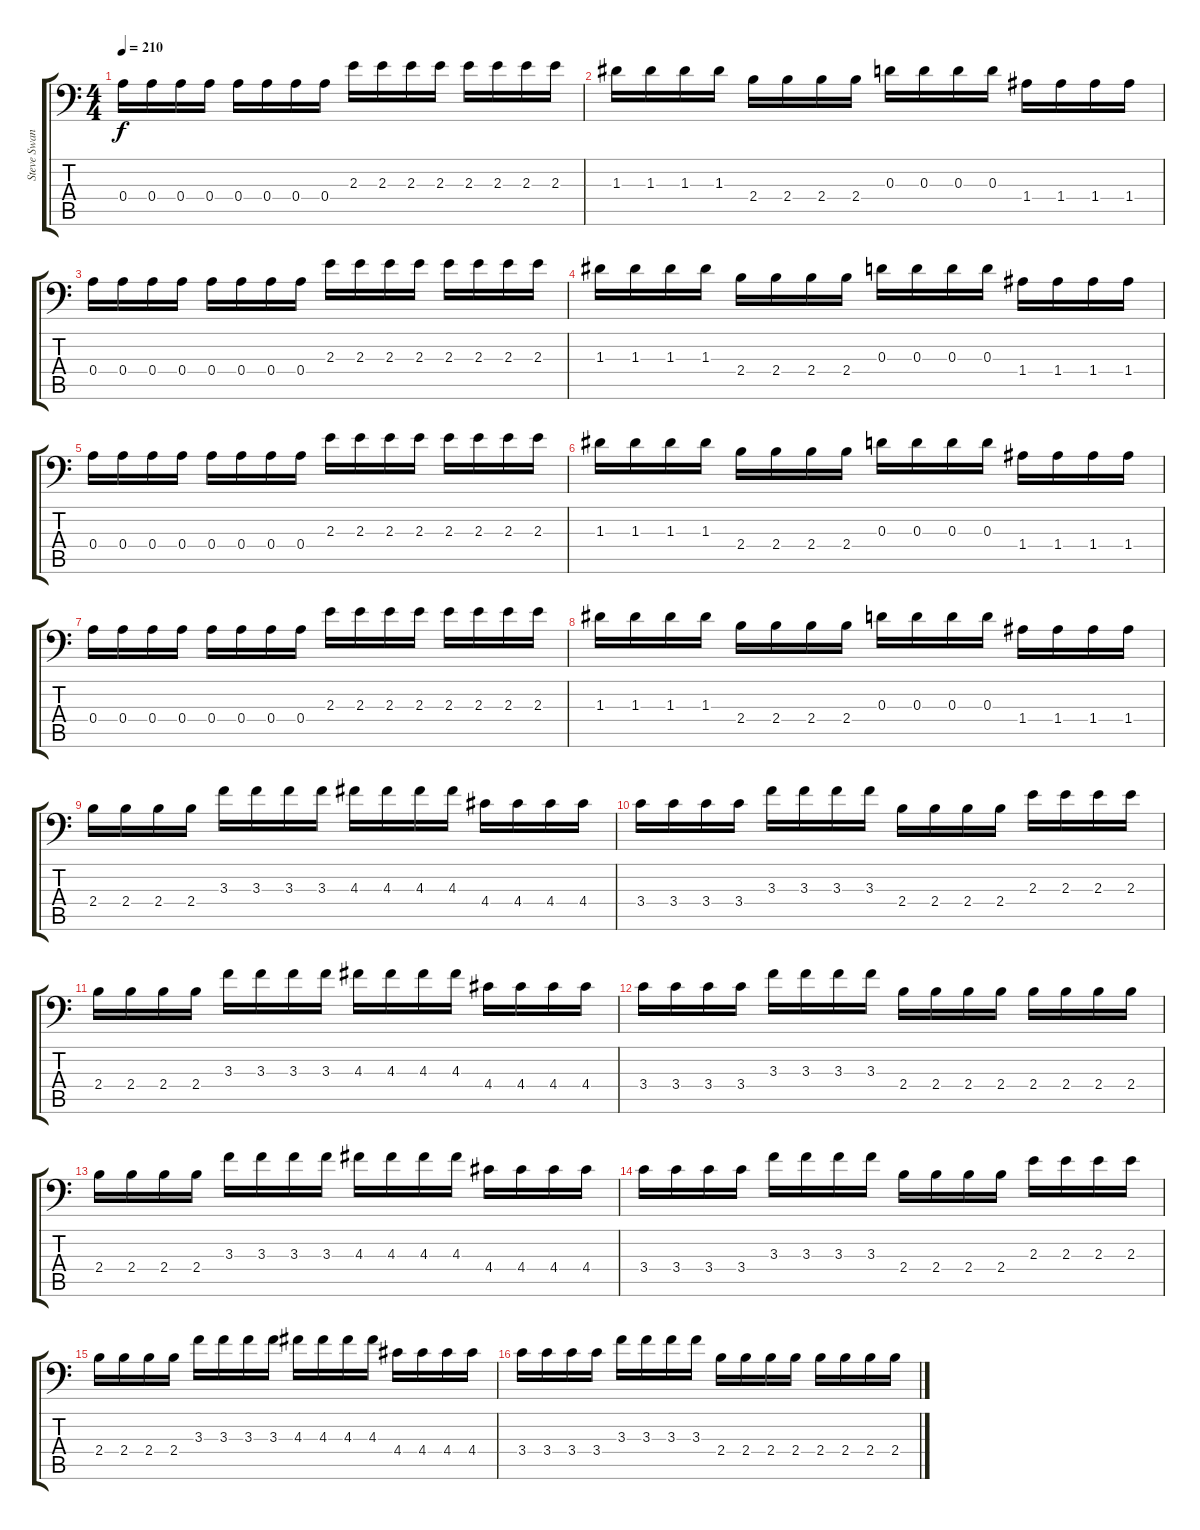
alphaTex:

\track ("Steve Swanson (Guitar)" "Steve Swan") {instrument distortionguitar}
\staff {score tabs}
\tuning (B3 Gb3 D3 A2 E2 A1) {hide}
\ts (4 4)
\tempo 210
\clef f4
\ks c
0.4.16{dy f} 0.4.16 0.4.16 0.4.16 0.4.16 0.4.16 0.4.16 0.4.16 2.3.16 2.3.16 2.3.16 2.3.16 2.3.16 2.3.16 2.3.16 2.3.16 |
1.3.16 1.3.16 1.3.16 1.3.16 2.4.16 2.4.16 2.4.16 2.4.16 0.3.16 0.3.16 0.3.16 0.3.16 1.4.16 1.4.16 1.4.16 1.4.16 |
0.4.16 0.4.16 0.4.16 0.4.16 0.4.16 0.4.16 0.4.16 0.4.16 2.3.16 2.3.16 2.3.16 2.3.16 2.3.16 2.3.16 2.3.16 2.3.16 |
1.3.16 1.3.16 1.3.16 1.3.16 2.4.16 2.4.16 2.4.16 2.4.16 0.3.16 0.3.16 0.3.16 0.3.16 1.4.16 1.4.16 1.4.16 1.4.16 |
0.4.16 0.4.16 0.4.16 0.4.16 0.4.16 0.4.16 0.4.16 0.4.16 2.3.16 2.3.16 2.3.16 2.3.16 2.3.16 2.3.16 2.3.16 2.3.16 |
1.3.16 1.3.16 1.3.16 1.3.16 2.4.16 2.4.16 2.4.16 2.4.16 0.3.16 0.3.16 0.3.16 0.3.16 1.4.16 1.4.16 1.4.16 1.4.16 |
0.4.16 0.4.16 0.4.16 0.4.16 0.4.16 0.4.16 0.4.16 0.4.16 2.3.16 2.3.16 2.3.16 2.3.16 2.3.16 2.3.16 2.3.16 2.3.16 |
1.3.16 1.3.16 1.3.16 1.3.16 2.4.16 2.4.16 2.4.16 2.4.16 0.3.16 0.3.16 0.3.16 0.3.16 1.4.16 1.4.16 1.4.16 1.4.16 |
2.4.16 2.4.16 2.4.16 2.4.16 3.3.16 3.3.16 3.3.16 3.3.16 4.3.16 4.3.16 4.3.16 4.3.16 4.4.16 4.4.16 4.4.16 4.4.16 |
3.4.16 3.4.16 3.4.16 3.4.16 3.3.16 3.3.16 3.3.16 3.3.16 2.4.16 2.4.16 2.4.16 2.4.16 2.3.16 2.3.16 2.3.16 2.3.16 |
2.4.16 2.4.16 2.4.16 2.4.16 3.3.16 3.3.16 3.3.16 3.3.16 4.3.16 4.3.16 4.3.16 4.3.16 4.4.16 4.4.16 4.4.16 4.4.16 |
3.4.16 3.4.16 3.4.16 3.4.16 3.3.16 3.3.16 3.3.16 3.3.16 2.4.16 2.4.16 2.4.16 2.4.16 2.4.16 2.4.16 2.4.16 2.4.16 |
2.4.16 2.4.16 2.4.16 2.4.16 3.3.16 3.3.16 3.3.16 3.3.16 4.3.16 4.3.16 4.3.16 4.3.16 4.4.16 4.4.16 4.4.16 4.4.16 |
3.4.16 3.4.16 3.4.16 3.4.16 3.3.16 3.3.16 3.3.16 3.3.16 2.4.16 2.4.16 2.4.16 2.4.16 2.3.16 2.3.16 2.3.16 2.3.16 |
2.4.16 2.4.16 2.4.16 2.4.16 3.3.16 3.3.16 3.3.16 3.3.16 4.3.16 4.3.16 4.3.16 4.3.16 4.4.16 4.4.16 4.4.16 4.4.16 |
3.4.16 3.4.16 3.4.16 3.4.16 3.3.16 3.3.16 3.3.16 3.3.16 2.4.16 2.4.16 2.4.16 2.4.16 2.4.16 2.4.16 2.4.16 2.4.16
